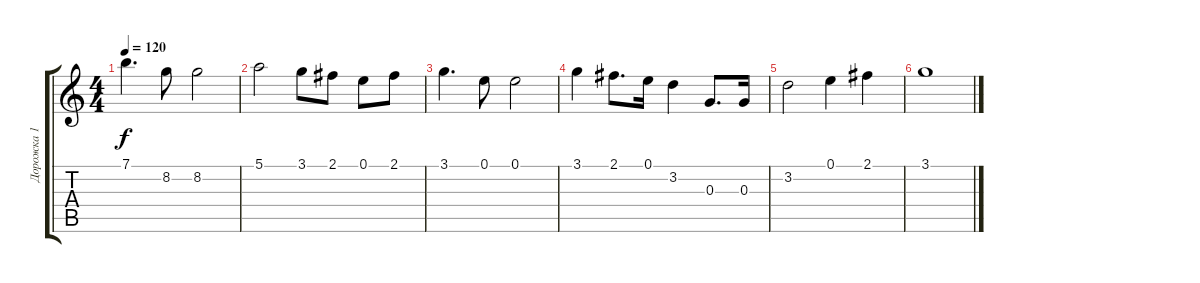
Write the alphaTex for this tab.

\track ("Дорожка 1" "Дорожка 1") {instrument acousticguitarsteel}
\staff {score tabs}
\tuning (E4 B3 G3 D3 A2 E2) {hide}
\ts (4 4)
\tempo 120
\clef g2
\ks c
7.1.4{d dy f} 8.2.8 8.2.2 |
5.1.2 3.1.8 2.1.8 0.1.8 2.1.8 |
3.1.4{d} 0.1.8 0.1.2 |
3.1.4 2.1.8{d} 0.1.16 3.2.4 0.3.8{d} 0.3.16 |
3.2.2 0.1.4 2.1.4 |
3.1.1
